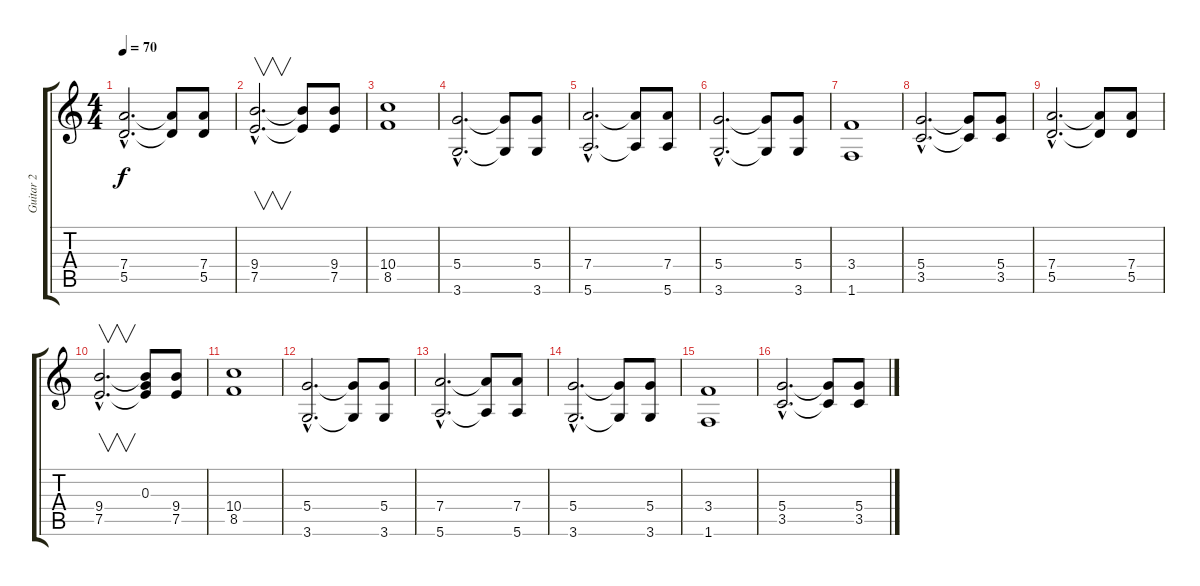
\track ("Guitar 2" "Guitar 2") {instrument overdrivenguitar}
\staff {score tabs}
\tuning (E4 B3 G3 D3 A2 E2) {hide}
\ts (4 4)
\tempo 70
\clef g2
\ks c
(7.4{hac} 5.5{hac}).2{d dy f} (7.4{t} 5.5{t}).8 (7.4 5.5).8 |
(9.4{hac} 7.5{hac}).2{v d} (9.4{t} 7.5{t}).8 (9.4 7.5).8 |
(10.4 8.5).1 |
(5.4{hac} 3.6{hac}).2{d} (5.4{t} 3.6{t}).8 (5.4 3.6).8 |
(7.4{hac} 5.6{hac}).2{d} (7.4{t} 5.6{t}).8 (7.4 5.6).8 |
(5.4{hac} 3.6{hac}).2{d} (5.4{t} 3.6{t}).8 (5.4 3.6).8 |
(3.4 1.6).1 |
(5.4{hac} 3.5{hac}).2{d} (5.4{t} 3.5{t}).8 (5.4 3.5).8 |
(7.4{hac} 5.5{hac}).2{d} (7.4{t} 5.5{t}).8 (7.4 5.5).8 |
(9.4{hac} 7.5{hac}).2{v d} (0.3 9.4{t} 7.5{t}).8 (9.4 7.5).8 |
(10.4 8.5).1 |
(5.4{hac} 3.6{hac}).2{d} (5.4{t} 3.6{t}).8 (5.4 3.6).8 |
(7.4{hac} 5.6{hac}).2{d} (7.4{t} 5.6{t}).8 (7.4 5.6).8 |
(5.4{hac} 3.6{hac}).2{d} (5.4{t} 3.6{t}).8 (5.4 3.6).8 |
(3.4 1.6).1 |
(5.4{hac} 3.5{hac}).2{d} (5.4{t} 3.5{t}).8 (5.4 3.5).8
